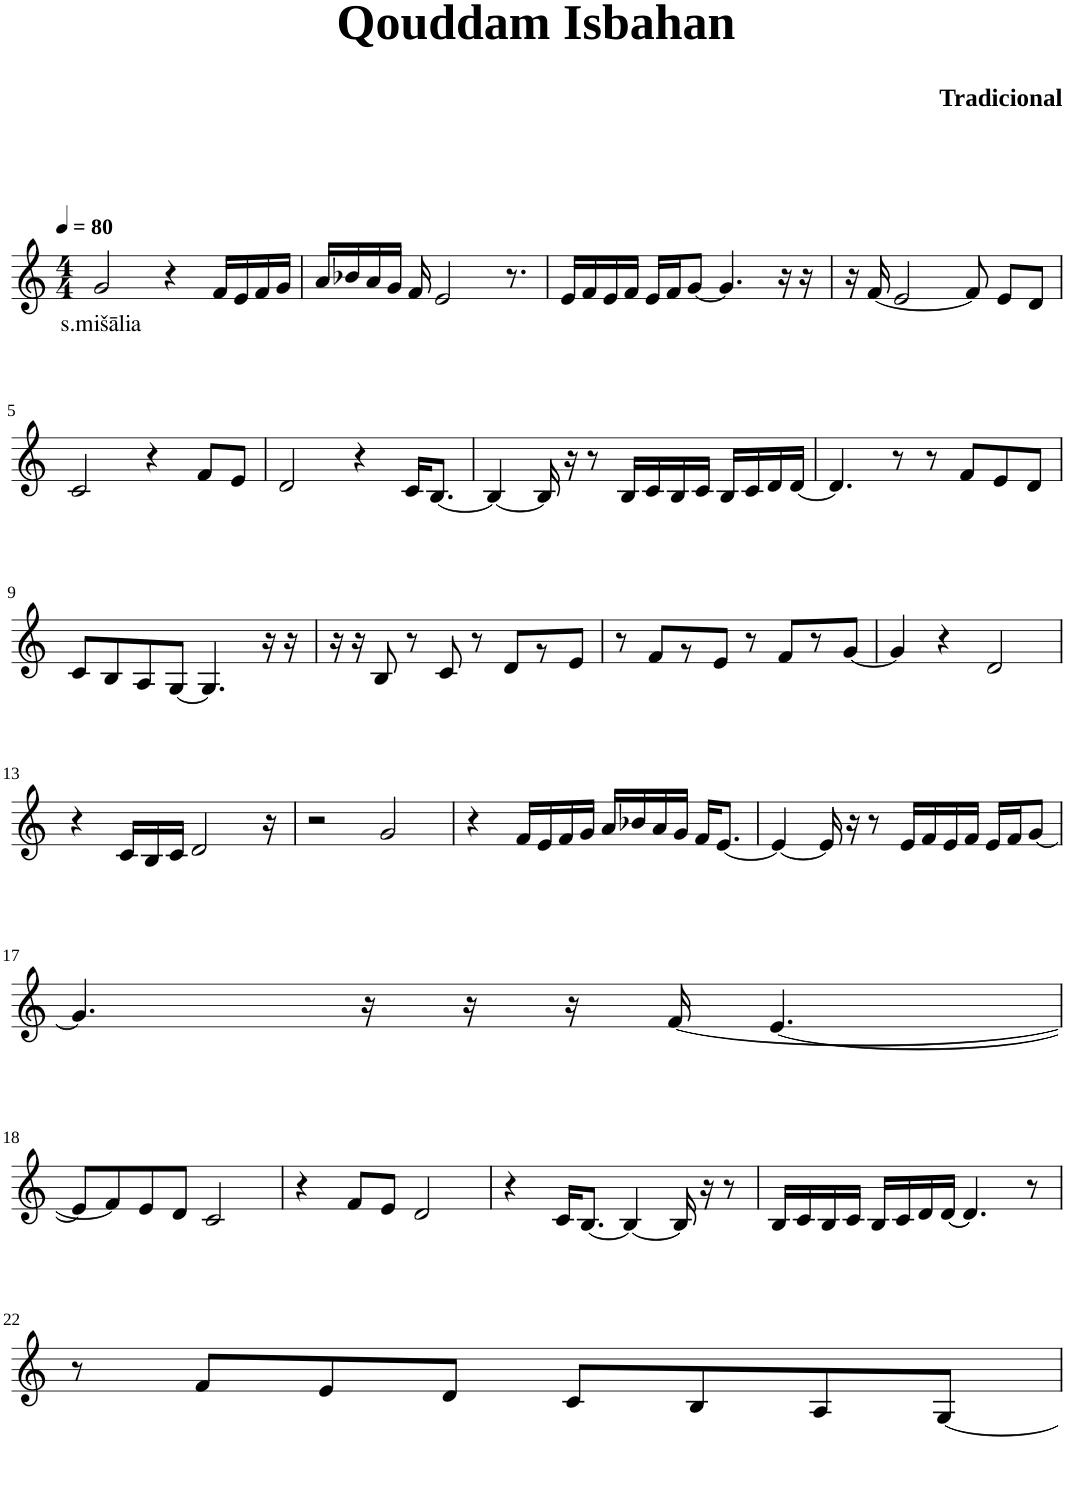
**kern	**text
*part1	*part1
*staff1	*staff1
*I"Violin	*
*clefG2	*
*k[]	*
*M4/4	*
*MM80	*
=1	=1
!	!LO:LY:b
2g/	s.mišālia
4r	.
16f/LL	.
16e/	.
16f/	.
16g/JJ	.
=2	=2
16a/LL	.
16b-X/	.
16a/	.
16g/JJ	.
16f/	.
2e/	.
8.r	.
=3	=3
16e/LL	.
16f/	.
16e/	.
16f/JJ	.
16e/LL	.
16f/J	.
[8g/J	.
4.g/]	.
16r	.
16r	.
=4	=4
16r	.
[16f/	.
2e/	.
8f/]	.
8e/L	.
8d/J	.
!!LO:LB:g=z
=5	=5
2c/	.
4r	.
8f/L	.
8e/J	.
=6	=6
2d/	.
4r	.
16c/KL	.
[8.B/J	.
=7	=7
4B/_	.
16B/]	.
16r	.
8r	.
16B/LL	.
16c/	.
16B/	.
16c/JJ	.
16B/LL	.
16c/	.
16d/	.
[16d/JJ	.
=8	=8
4.d/]	.
8r	.
8r	.
8f/L	.
8e/	.
8d/J	.
!!LO:LB:g=z
=9	=9
8c/L	.
8B/	.
8A/	.
[8G/J	.
4.G/]	.
16r	.
16r	.
=10	=10
16r	.
16r	.
8B/	.
8r	.
8c/	.
8r	.
8d/L	.
8r	.
8e/J	.
=11	=11
8r	.
8f/L	.
8r	.
8e/J	.
8r	.
8f/L	.
8r	.
[8g/J	.
=12	=12
4g/]	.
4r	.
2d/	.
!!LO:LB:g=z
=13	=13
4r	.
16c/LL	.
16B/	.
16c/JJ	.
2d/	.
16r	.
=14	=14
2r	.
2g/	.
=15	=15
4r	.
16f/LL	.
16e/	.
16f/	.
16g/JJ	.
16a/LL	.
16b-X/	.
16a/	.
16g/JJ	.
16f/KL	.
[8.e/J	.
=16	=16
4e/_	.
16e/]	.
16r	.
8r	.
16e/LL	.
16f/	.
16e/	.
16f/JJ	.
16e/LL	.
16f/J	.
[8g/J	.
!!LO:LB:g=z
=17	=17
4.g/]	.
16r	.
16r	.
16r	.
[16f/	.
[4.e/	.
!!LO:LB:g=z
=18	=18
8e/L]	.
8f/]	.
8e/	.
8d/J	.
2c/	.
=19	=19
4r	.
8f/L	.
8e/J	.
2d/	.
=20	=20
4r	.
16c/KL	.
[8.B/J	.
4B/_	.
16B/]	.
16r	.
8r	.
=21	=21
16B/LL	.
16c/	.
16B/	.
16c/JJ	.
16B/LL	.
16c/	.
16d/	.
[16d/JJ	.
4.d/]	.
8r	.
!!LO:LB:g=z
=22	=22
8r	.
8f/L	.
8e/	.
8d/J	.
8c/L	.
8B/	.
8A/	.
[8G/J	.
=	=
*-	*-
